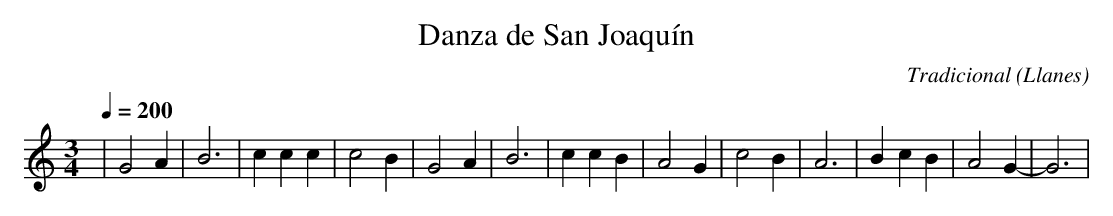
X:1
T:Danza de San Joaquín
C:Tradicional
O:Llanes
M:3/4
L:1/4
Q:1/4=200
K:C
|G2 A|B3|ccc|c2 B|G2 A|B3|ccB|A2 G|c2 B|A3|BcB|A2 G-|G3|
